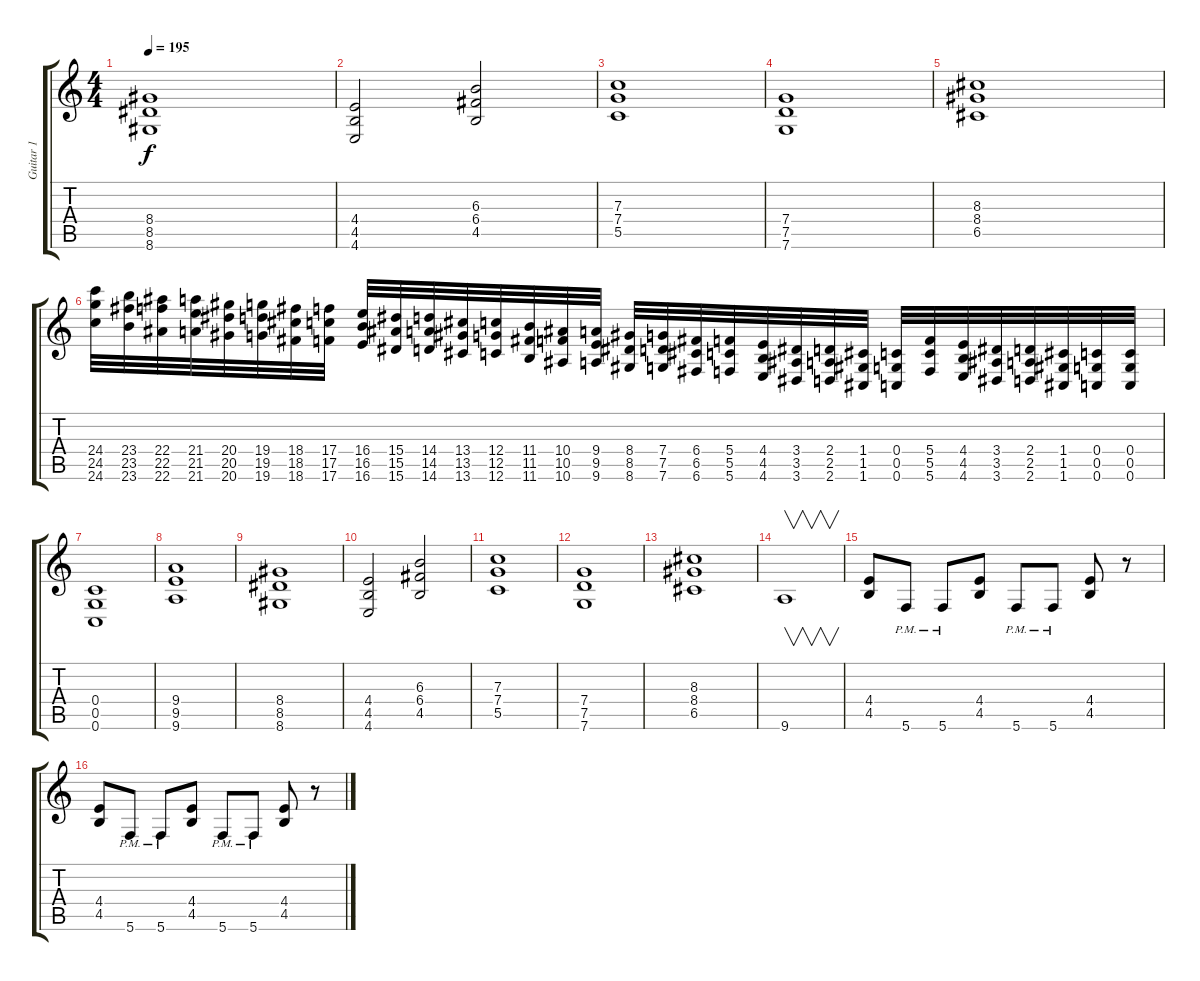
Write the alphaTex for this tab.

\track ("Guitar 1" "Guitar 1") {instrument distortionguitar}
\staff {score tabs}
\tuning (D4 A3 F3 C3 G2 C2) {hide}
\ts (4 4)
\tempo 195
\clef g2
\ks c
(8.4 8.5 8.6).1{dy f} |
(4.4 4.5 4.6).2 (6.3 6.4 4.5).2 |
(7.3 7.4 5.5).1 |
(7.4 7.5 7.6).1 |
(8.3 8.4 6.5).1 |
(24.4 24.5 24.6).32{instrument guitarfretnoise} (23.4 23.5 23.6).32 (22.4 22.5 22.6).32 (21.4 21.5 21.6).32 (20.4 20.5 20.6).32 (19.4 19.5 19.6).32 (18.4 18.5 18.6).32 (17.4 17.5 17.6).32 (16.4 16.5 16.6).32 (15.4 15.5 15.6).32 (14.4 14.5 14.6).32 (13.4 13.5 13.6).32 (12.4 12.5 12.6).32 (11.4 11.5 11.6).32 (10.4 10.5 10.6).32 (9.4 9.5 9.6).32 (8.4 8.5 8.6).32 (7.4 7.5 7.6).32 (6.4 6.5 6.6).32 (5.4 5.5 5.6).32 (4.4 4.5 4.6).32 (3.4 3.5 3.6).32 (2.4 2.5 2.6).32 (1.4 1.5 1.6).32 (0.4 0.5 0.6).32 (5.4 5.5 5.6).32 (4.4 4.5 4.6).32 (3.4 3.5 3.6).32 (2.4 2.5 2.6).32 (1.4 1.5 1.6).32 (0.4 0.5 0.6).32 (0.4 0.5 0.6).32 |
(0.4 0.5 0.6).1{instrument distortionguitar} |
(9.4 9.5 9.6).1 |
(8.4 8.5 8.6).1 |
(4.4 4.5 4.6).2 (6.3 6.4 4.5).2 |
(7.3 7.4 5.5).1 |
(7.4 7.5 7.6).1 |
(8.3 8.4 6.5).1 |
9.6.1{v} |
(4.4 4.5).8 5.6{pm}.8 5.6{pm}.8 (4.4 4.5).8 5.6{pm}.8 5.6{pm}.8 (4.4 4.5).8 r.8 |
(4.4 4.5).8 5.6{pm}.8 5.6{pm}.8 (4.4 4.5).8 5.6{pm}.8 5.6{pm}.8 (4.4 4.5).8 r.8
